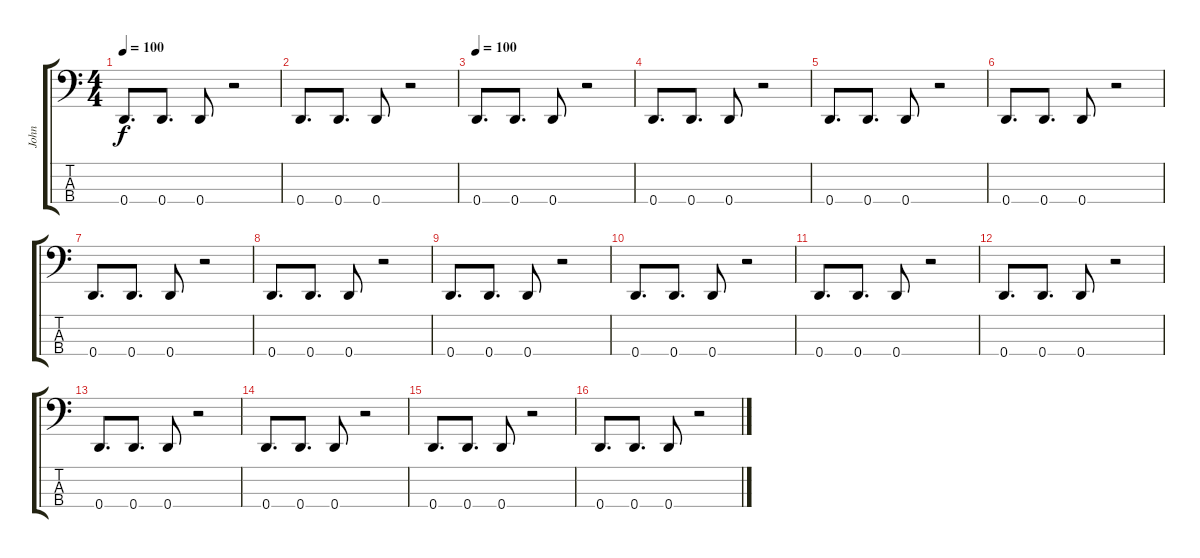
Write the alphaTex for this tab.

\track ("John" "John") {instrument electricbasspick}
\staff {score tabs}
\tuning (G2 D2 A1 D1) {hide}
\ts (4 4)
\tempo 100
\clef f4
\ks c
0.4.8{d dy f} 0.4.8{d} 0.4.8 r.2 |
0.4.8{d} 0.4.8{d} 0.4.8 r.2 |
\tempo 100
0.4.8{d} 0.4.8{d} 0.4.8 r.2 |
0.4.8{d} 0.4.8{d} 0.4.8 r.2 |
0.4.8{d} 0.4.8{d} 0.4.8 r.2 |
0.4.8{d} 0.4.8{d} 0.4.8 r.2 |
0.4.8{d} 0.4.8{d} 0.4.8 r.2 |
0.4.8{d} 0.4.8{d} 0.4.8 r.2 |
0.4.8{d} 0.4.8{d} 0.4.8 r.2 |
0.4.8{d} 0.4.8{d} 0.4.8 r.2 |
0.4.8{d} 0.4.8{d} 0.4.8 r.2 |
0.4.8{d} 0.4.8{d} 0.4.8 r.2 |
0.4.8{d} 0.4.8{d} 0.4.8 r.2 |
0.4.8{d} 0.4.8{d} 0.4.8 r.2 |
0.4.8{d} 0.4.8{d} 0.4.8 r.2 |
0.4.8{d} 0.4.8{d} 0.4.8 r.2
